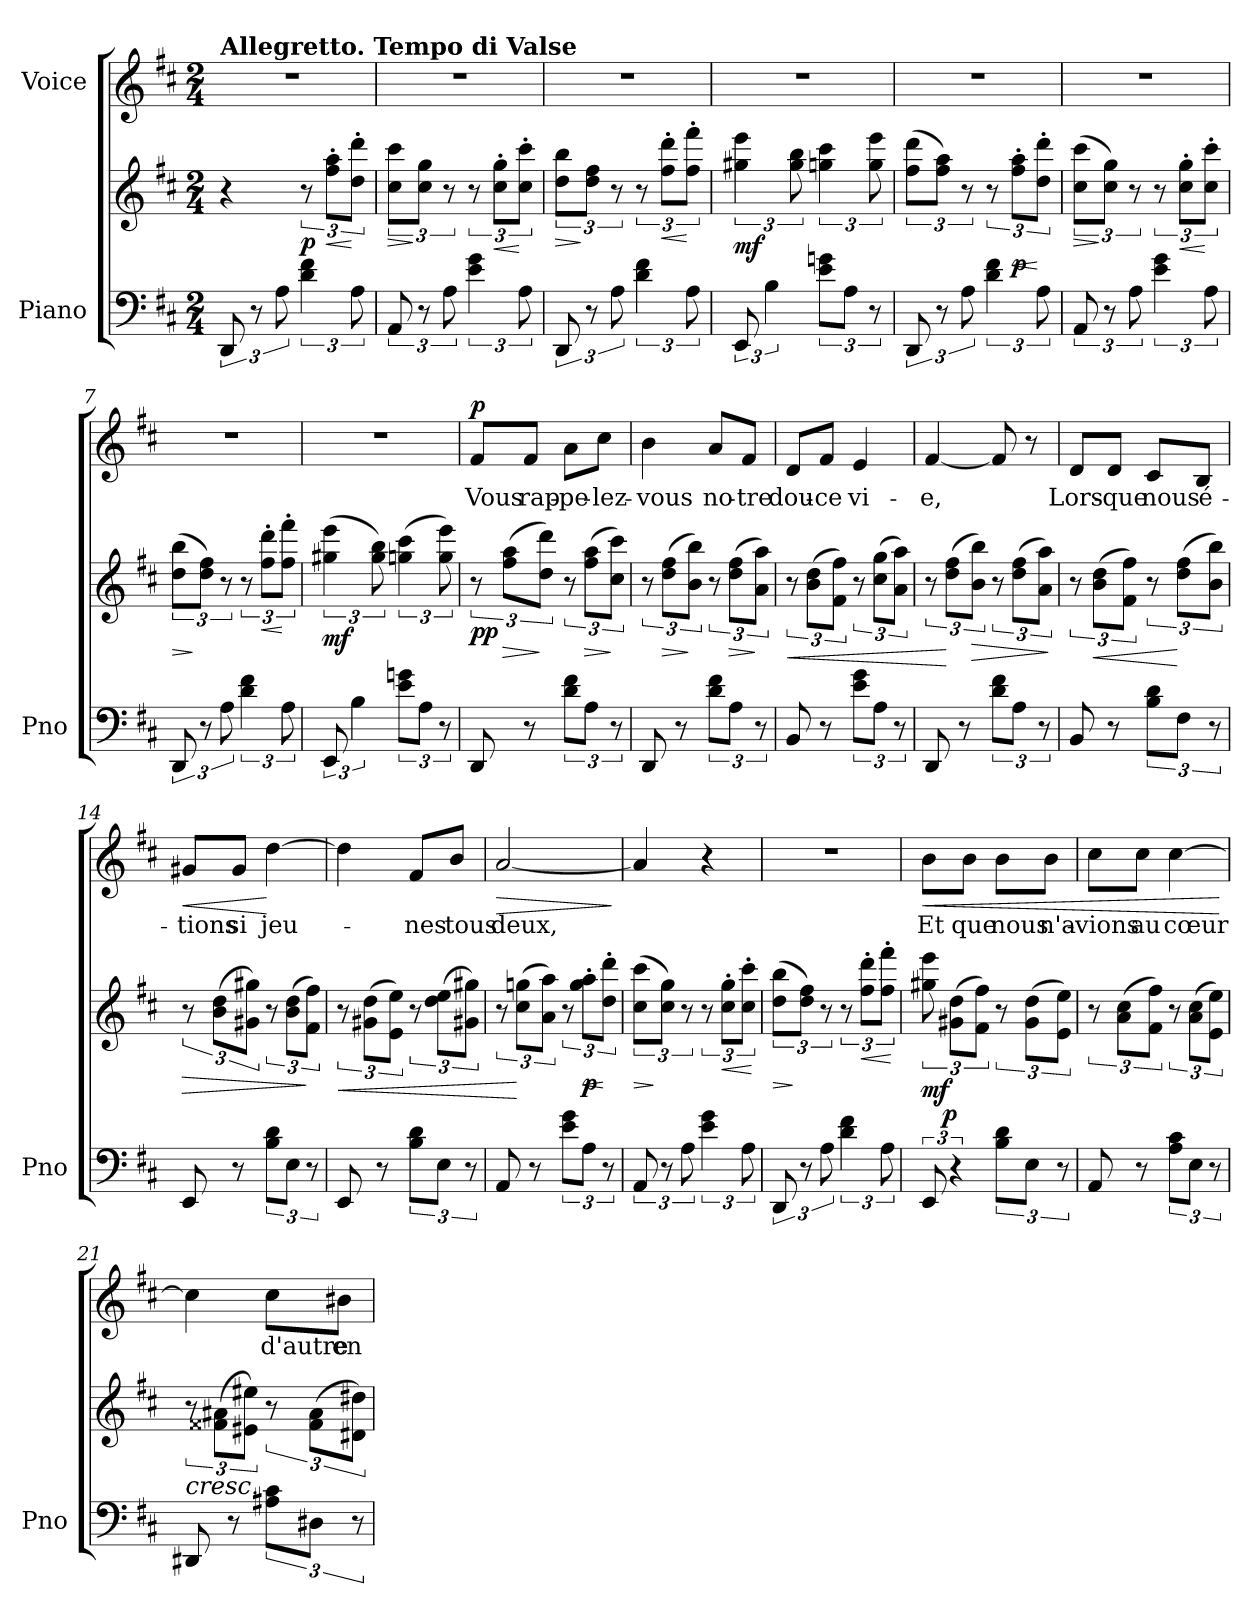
**kern	**kern	**dynam	**kern	**text	**dynam
*part2	*part2	*part2	*part1	*part1	*part1
*staff3	*staff2	*staff2/3	*staff1	*staff1	*staff1
*I"Piano	*	*	*I"Voice	*	*
*I'Pno	*	*	*	*	*
*clefF4	*clefG2	*	*clefG2	*	*
*k[f#c#]	*k[f#c#]	*	*k[f#c#]	*	*
*M2/4	*M2/4	*	*M2/4	*	*
=1	=1	=1	=1	=1	=1
!	!	!	!LO:TX:a:B:t=Allegretto. Tempo di Valse	!	!
12DD/	4r	.	2r	.	.
12r	.	.	.	.	.
12A\	.	.	.	.	.
!	!	!LO:DY:b	!	!	!
6d\ 6f#\	12r	p	.	.	.
!	!	!LO:HP:b	!	!	!
.	12ff#\' 12aa\'L	<	.	.	.
12A\	12dd\' 12ddd\'J	[	.	.	.
=2	=2	=2	=2	=2	=2
!	!	!LO:HP:b	!	!	!
12AA/	12cc#\ 12ccc#\L	>	2r	.	.
12r	12cc#\ 12gg\J	]	.	.	.
12A\	12r	.	.	.	.
6e\ 6g\	12r	.	.	.	.
!	!	!LO:HP:b	!	!	!
.	12cc#\' 12gg\'L	<	.	.	.
12A\	12cc#\' 12ccc#\'J	[	.	.	.
=3	=3	=3	=3	=3	=3
!	!	!LO:HP:b	!	!	!
12DD/	12dd\ 12bb\L	>	2r	.	.
12r	12dd\ 12ff#\J	]	.	.	.
12A\	12r	.	.	.	.
6d\ 6f#\	12r	.	.	.	.
!	!	!LO:HP:b	!	!	!
.	12ff#\' 12ddd\'L	<	.	.	.
12A\	12ff#\' 12fff#\'J	[	.	.	.
=4	=4	=4	=4	=4	=4
!	!	!LO:DY:b	!	!	!
12EE/	6gg#X\ 6eee\	mf	2r	.	.
6B\	.	.	.	.	.
.	12gg#\ 12bb\	.	.	.	.
12e\ 12gn\L	6ggn\ 6ccc#\	.	.	.	.
12A\J	.	.	.	.	.
12r	12gg\ 12eee\	.	.	.	.
!!LO:LB:g=z
=5	=5	=5	=5	=5	=5
12DD/	(12ff#\ 12ddd\L	.	2r	.	.
12r	12ff#\ 12aa\J)	.	.	.	.
12A\	12r	.	.	.	.
6d\ 6f#\	12r	.	.	.	.
!	!	!LO:HP:b	!	!	!
!	!	!LO:DY:n=1:b	!	!	!
.	12ff#\' 12aa\'L	< p	.	.	.
12A\	12dd\' 12ddd\'J	[	.	.	.
=6	=6	=6	=6	=6	=6
!	!	!LO:HP:b	!	!	!
12AA/	(12cc#\ 12ccc#\L	>	2r	.	.
12r	12cc#\ 12gg\J)	]	.	.	.
12A\	12r	.	.	.	.
6e\ 6g\	12r	.	.	.	.
!	!	!LO:HP:b	!	!	!
.	12cc#\' 12gg\'L	<	.	.	.
12A\	12cc#\' 12ccc#\'J	[	.	.	.
=7	=7	=7	=7	=7	=7
!	!	!LO:HP:b	!	!	!
12DD/	(12dd\ 12bb\L	>	2r	.	.
12r	12dd\ 12ff#\J)	]	.	.	.
12A\	12r	.	.	.	.
6d\ 6f#\	12r	.	.	.	.
!	!	!LO:HP:b	!	!	!
.	12ff#\' 12ddd\'L	<	.	.	.
12A\	12ff#\' 12fff#\'J	[	.	.	.
=8	=8	=8	=8	=8	=8
!	!	!LO:DY:b	!	!	!
12EE/	(6gg#X\ 6eee\	mf	2r	.	.
6B\	.	.	.	.	.
.	12gg#\ 12bb\)	.	.	.	.
12e\ 12gn\L	(6ggn\ 6ccc#\	.	.	.	.
12A\J	.	.	.	.	.
12r	12gg\ 12eee\)	.	.	.	.
!!LO:LB:g=z
=9	=9	=9	=9	=9	=9
!	!	!LO:DY:b	!	!LO:LY:b	!LO:DY:a
8DD/	12r	pp	8f#/L	Vous	p
!	!	!LO:HP:b	!	!	!
.	(12ff#\ 12aa\L	>	.	.	.
!	!	!	!	!LO:LY:b	!
8r	.	.	8f#/J	rap-	.
.	12dd\ 12ddd\J)	]	.	.	.
!	!	!	!	!LO:LY:b	!
12d\ 12f#\L	12r	.	8a\L	-pe-	.
!	!	!LO:HP:b	!	!	!
12A\J	(12ff#\ 12aa\L	>	.	.	.
!	!	!	!	!LO:LY:b	!
.	.	.	8cc#\J	-lez-	.
12r	12cc#\ 12ccc#\J)	]	.	.	.
=10	=10	=10	=10	=10	=10
!	!	!	!	!LO:LY:b	!
8DD/	12r	.	4b\	-vous	.
!	!	!LO:HP:b	!	!	!
.	(12dd\ 12ff#\L	>	.	.	.
8r	.	.	.	.	.
.	12b\ 12bb\J)	]	.	.	.
!	!	!	!	!LO:LY:b	!
12d\ 12f#\L	12r	.	8a/L	no-	.
!	!	!LO:HP:b	!	!	!
12A\J	(12dd\ 12ff#\L	>	.	.	.
!	!	!	!	!LO:LY:b	!
.	.	.	8f#/J	-tre	.
12r	12a\ 12aa\J)	]	.	.	.
=11	=11	=11	=11	=11	=11
!	!	!LO:HP:b	!	!LO:LY:b	!
8BB/	12r	<	8d/L	dou-	.
.	(12b\ 12dd\L	.	.	.	.
!	!	!	!	!LO:LY:b	!
8r	.	.	8f#/J	-ce	.
.	12f#\ 12ff#\J)	.	.	.	.
!	!	!	!	!LO:LY:b	!
12e\ 12g\L	12r	.	4e/	vi-	.
12A\J	(12cc#\ 12gg\L	.	.	.	.
12r	12a\ 12aa\J)	.	.	.	.
=12	=12	=12	=12	=12	=12
!	!	!	!	!LO:LY:b	!
8DD/	12r	.	[4f#/	-e,	.
.	(12dd\ 12ff#\L	[	.	.	.
8r	.	.	.	.	.
!	!	!LO:HP:b	!	!	!
.	12b\ 12bb\J)	>	.	.	.
12d\ 12f#\L	12r	.	8f#/]	.	.
12A\J	(12dd\ 12ff#\L	.	.	.	.
.	.	.	8r	.	.
12r	12a\ 12aa\J)	.	.	.	.
.	.	]	.	.	.
!!LO:LB:g=z
=13	=13	=13	=13	=13	=13
!	!	!	!	!LO:LY:b	!
8BB/	12r	.	8d/L	Lors-	.
!	!	!LO:HP:b	!	!	!
.	(12b\ 12dd\L	<	.	.	.
!	!	!	!	!LO:LY:b	!
8r	.	.	8d/J	-que	.
.	12f#\ 12ff#\J)	.	.	.	.
!	!	!	!	!LO:LY:b	!
12B\ 12d\L	12r	.	8c#/L	nous	.
12F#\J	(12dd\ 12ff#\L	[	.	.	.
!	!	!	!	!LO:LY:b	!
.	.	.	8B/J	é-	.
12r	12b\ 12bb\J)	.	.	.	.
=14	=14	=14	=14	=14	=14
!	!	!LO:HP:b	!	!LO:LY:b	!LO:HP:b
8EE/	12r	>	8g#X/L	-tions	<
.	(12b\ 12dd\L	.	.	.	.
!	!	!	!	!LO:LY:b	!
8r	.	.	8g#/J	si	.
.	12g#X\ 12gg#X\J)	.	.	.	.
!	!	!	!	!LO:LY:b	!
12B\ 12d\L	12r	.	[4dd\	jeu-	[
12E\J	(12b\ 12dd\L	.	.	.	.
12r	12f#\ 12ff#\J)	]	.	.	.
=15	=15	=15	=15	=15	=15
!	!	!LO:HP:b	!	!	!
8EE/	12r	<	4dd\]	.	.
.	(12g#X\ 12dd\L	.	.	.	.
8r	.	.	.	.	.
.	12e\ 12ee\J)	.	.	.	.
!	!	!	!	!LO:LY:b	!
12B\ 12d\L	12r	.	8f#/L	-nes	.
12E\J	(12dd\ 12ee\L	.	.	.	.
!	!	!	!	!LO:LY:b	!
.	.	.	8b/J	tous	.
12r	12g#X\ 12gg#X\J)	.	.	.	.
=16	=16	=16	=16	=16	=16
!	!	!	!	!LO:LY:b	!LO:HP:b
8AA/	12r	.	[2a/	deux,	>
.	(12cc#\ 12ggn\L	[	.	.	.
8r	.	.	.	.	.
.	12a\ 12aa\J)	.	.	.	.
12e\ 12g\L	12r	.	.	.	.
!	!	!LO:HP:b	!	!	!
!	!	!LO:DY:n=1:b	!	!	!
12A\J	12gg\' 12aa\'L	< p	.	.	.
12r	12dd\' 12ddd\'J	[	.	.	.
.	.	.	.	.	]
!!LO:LB:g=z
=17	=17	=17	=17	=17	=17
!	!	!LO:HP:b	!	!	!
12AA/	(12cc#\ 12ccc#\L	>	4a/]	.	.
12r	12cc#\ 12gg\J)	]	.	.	.
12A\	12r	.	.	.	.
6e\ 6g\	12r	.	4r	.	.
!	!	!LO:HP:b	!	!	!
.	12cc#\' 12gg\'L	<	.	.	.
12A\	12cc#\' 12ccc#\'J	.	.	.	.
.	.	[	.	.	.
=18	=18	=18	=18	=18	=18
!	!	!LO:HP:b	!	!	!
12DD/	(12dd\ 12bb\L	>	2r	.	.
12r	12dd\ 12ff#\J)	]	.	.	.
12A\	12r	.	.	.	.
6d\ 6f#\	12r	.	.	.	.
!	!	!LO:HP:b	!	!	!
.	12ff#\' 12ddd\'L	<	.	.	.
12A\	12ff#\' 12fff#\'J	.	.	.	.
.	.	[	.	.	.
=19	=19	=19	=19	=19	=19
!	!	!LO:DY:b	!	!LO:LY:b	!LO:HP:b
12EE/	12gg#X\ 12eee\	mf	8b\L	Et	<
!	!	!LO:DY:b	!	!	!
6r	(12g#X\ 12dd\L	p	.	.	.
!	!	!	!	!LO:LY:b	!
.	.	.	8b\J	que	.
.	12f#\ 12ff#\J)	.	.	.	.
!	!	!	!	!LO:LY:b	!
12B\ 12d\L	12r	.	8b\L	nous	.
12E\J	(12g#\ 12dd\L	.	.	.	.
!	!	!	!	!LO:LY:b	!
.	.	.	8b\J	n'a-	.
12r	12e\ 12ee\J)	.	.	.	.
=20	=20	=20	=20	=20	=20
!	!	!	!	!LO:LY:b	!
8AA/	12r	.	8cc#\L	-vions	.
.	(12a\ 12cc#\L	.	.	.	.
!	!	!	!	!LO:LY:b	!
8r	.	.	8cc#\J	au	.
.	12f#\ 12ff#\J)	.	.	.	.
!	!	!	!	!LO:LY:b	!
12A\ 12c#\L	12r	.	[4cc#\	cœur	.
12E\J	(12a\ 12cc#\L	.	.	.	.
12r	12e\ 12ee\J)	.	.	.	.
.	.	.	.	.	[
!!LO:PB:g=z
=21	=21	=21	=21	=21	=21
!	!LO:TX:b:i:t=cresc.	!	!	!	!
8DD#X/	12r	.	4cc#\]	.	.
.	(12f##X\ 12a#X\L	.	.	.	.
8r	.	.	.	.	.
.	12e#X\ 12ee#X\J)	.	.	.	.
!	!	!	!	!LO:LY:b	!
12A#X\ 12c#\L	12r	.	8cc#\L	d'autre	.
12D#X\J	(12f##\ 12a#\L	.	.	.	.
!	!	!	!	!LO:LY:b	!
.	.	.	8b#X\J	en-	.
12r	12d#X\ 12dd#X\J)	.	.	.	.
=	=	=	=	=	=
*-	*-	*-	*-	*-	*-
